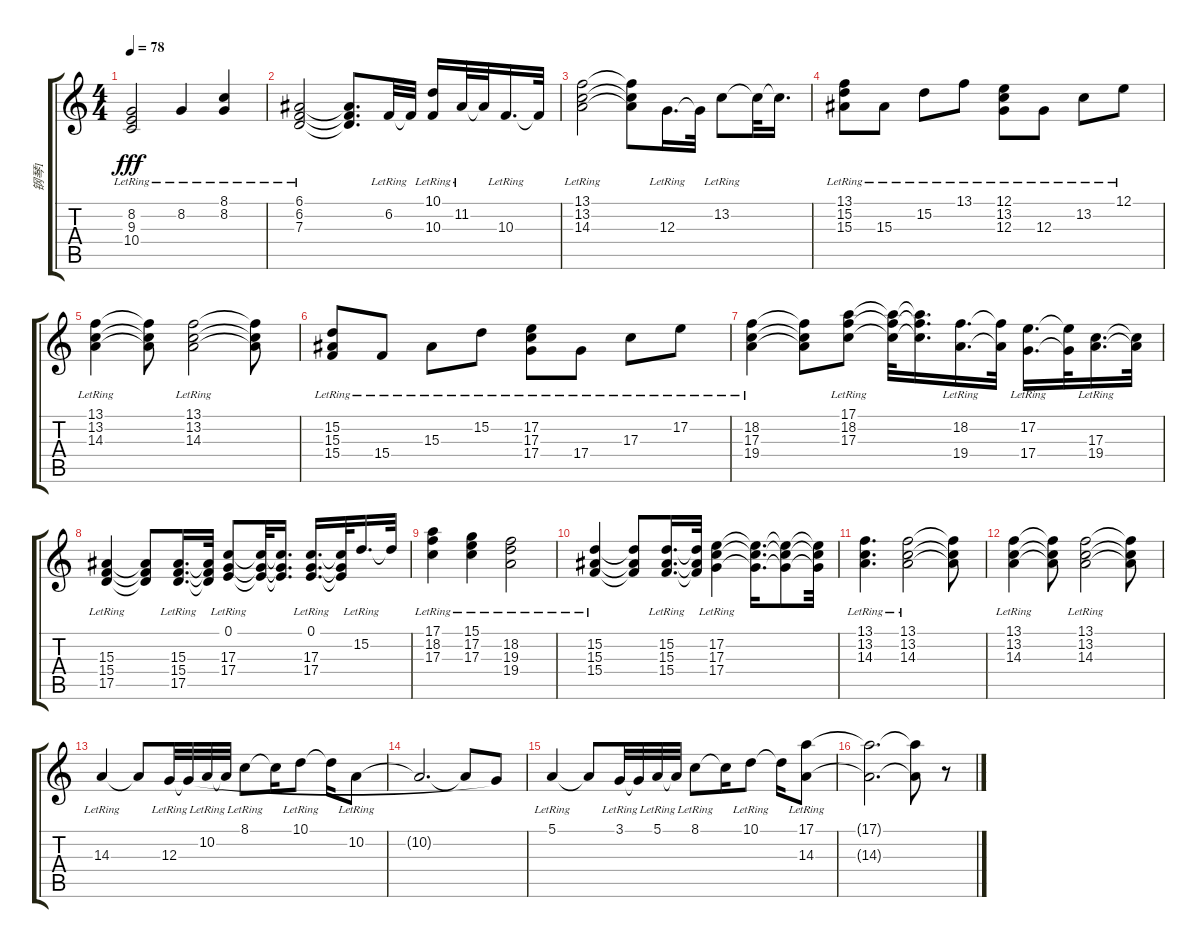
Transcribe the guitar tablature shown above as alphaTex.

\track ("钢琴1" "钢琴1") {instrument electricgrandpiano}
\staff {score tabs}
\tuning (E4 B3 G3 D3 A2 E2) {hide}
\ts (4 4)
\tempo 78
\clef g2
\ks c
(8.2{lr} 9.3{lr} 10.4{lr}).2{dy fff} 8.2{lr}.4 (8.1{lr} 8.2{lr}).4 |
(6.1{lr} 6.2{lr} 7.3{lr}).2 (6.1{t} 6.2{t} 7.3{t}).8{d} 6.2{lr}.32 6.2{t}.32 (10.1{lr} 10.3{lr}).16 11.2{lr}.32 11.2{t}.32 10.3{lr}.16{d} 10.3{t}.32 |
(13.1{lr} 13.2{lr} 14.3{lr}).2 (13.1{t} 13.2{t} 14.3{t}).8 12.3{lr}.16{d} 12.3{t}.32 13.2{lr}.8 13.2{t}.32 13.2{t}.16{d} |
(13.1{lr} 15.2{lr} 15.3{lr}).8 15.3{lr}.8 15.2{lr}.8 13.1{lr}.8 (12.1{lr} 13.2{lr} 12.3{lr}).8 12.3{lr}.8 13.2{lr}.8 12.1{lr}.8 |
(13.1{lr} 13.2{lr} 14.3{lr}).4 (13.1{t} 13.2{t} 14.3{t}).8 (13.1{lr} 13.2{lr} 14.3{lr}).2 (13.1{t} 13.2{t} 14.3{t}).8 |
(15.2{lr} 15.3{lr} 15.4{lr}).8 15.4{lr}.8 15.3{lr}.8 15.2{lr}.8 (17.2{lr} 17.3{lr} 17.4{lr}).8 17.4{lr}.8 17.3{lr}.8 17.2{lr}.8 |
(18.2{lr} 17.3{lr} 19.4{lr}).4 (18.2{t} 17.3{t} 19.4{t}).8 (17.1{lr} 18.2{lr} 17.3{lr}).8 (17.1{t} 18.2{t} 17.3{t}).32 (17.1{t} 18.2{t} 17.3{t}).16{d} (18.2{lr} 19.4{lr}).16{d} (18.2{t} 19.4{t}).32 (17.2{lr} 17.4{lr}).16{d} (17.2{t} 17.4{t}).32 (17.3{lr} 19.4{lr}).16{d} (17.3{t} 19.4{t}).32 |
(15.3{lr} 15.4{lr} 17.5{lr}).4 (15.3{t} 15.4{t} 17.5{t}).8 (15.3{lr} 15.4{lr} 17.5{lr}).16{d} (15.3{t} 15.4{t} 17.5{t}).32 (0.1{lr} 17.3{lr} 17.4{lr}).8 (0.1{t} 17.3{t} 17.4{t}).32 (0.1{t} 17.3{t} 17.4{t}).16{d} (0.1{lr} 17.3{lr} 17.4{lr}).16{d} (0.1{t} 17.3{t} 17.4{t}).32 15.2{lr}.16{d} 15.2{t}.32 |
(17.1{lr} 18.2{lr} 17.3{lr}).4 (15.1{lr} 17.2{lr} 17.3{lr}).4 (18.2{lr} 19.3{lr} 19.4{lr}).2 |
(15.2{lr} 15.3{lr} 15.4{lr}).4 (15.2{t} 15.3{t} 15.4{t}).8 (15.2{lr} 15.3{lr} 15.4{lr}).16{d} (15.2{t} 15.3{t} 15.4{t}).32 (17.2{lr} 17.3{lr} 17.4{lr}).4 (17.2{t} 17.3{t} 17.4{t}).16{d} (17.2{t} 17.3{t} 17.4{t}).8 (17.2{t} 17.3{t} 17.4{t}).32 |
(13.1{lr} 13.2{lr} 14.3{lr}).4{d} (13.1{lr} 13.2{lr} 14.3{lr}).2 (13.1{t} 13.2{t} 14.3{t}).8 |
(13.1{lr} 13.2{lr} 14.3{lr}).4 (13.1{t} 13.2{t} 14.3{t}).8 (13.1{lr} 13.2{lr} 14.3{lr}).2 (13.1{t} 13.2{t} 14.3{t}).8 |
14.3{lr}.4{volume 16} 14.3{t}.8 12.3{lr}.32 12.3{t}.32 10.2{lr}.32 10.2{t}.32 8.1{lr}.8 8.1{t}.16 10.1{lr}.8 10.1{t}.16 10.2{lr}.8 |
10.2{t}.2{d} 10.2{t}.8 12.3{t}.8 |
5.1{lr}.4 5.1{t}.8 3.1{lr}.32 3.1{t}.32 5.1{lr}.32 5.1{t}.32 8.1{lr}.8 8.1{t}.16 10.1{lr}.8 10.1{t}.16 (17.1{lr} 14.3{lr}).8 |
(17.1{t} 14.3{t}).2{d} (17.1{t} 14.3{t}).8 r.8
